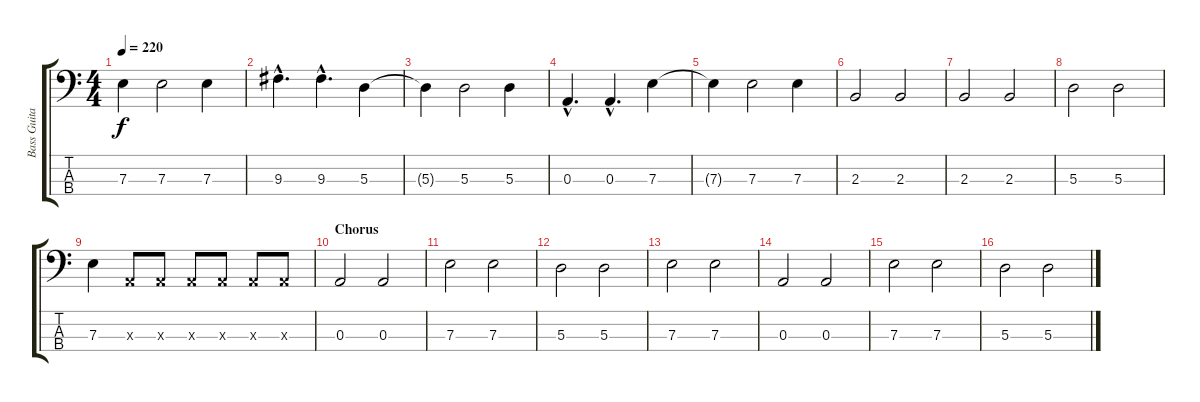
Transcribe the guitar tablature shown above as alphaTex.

\track ("Bass Guitar 1" "Bass Guita") {instrument electricbasspick}
\staff {score tabs}
\tuning (G2 D2 A1 E1) {hide}
\ts (4 4)
\tempo 220
\clef f4
\ks c
7.3{t}.4{dy f} 7.3.2 7.3.4 |
9.3{hac}.4{d} 9.3{hac}.4{d} 5.3.4 |
5.3{t}.4 5.3.2 5.3.4 |
0.3{hac}.4{d} 0.3{hac}.4{d} 7.3.4 |
7.3{t}.4 7.3.2 7.3.4 |
2.3.2 2.3.2 |
2.3.2 2.3.2 |
5.3.2 5.3.2 |
7.3.4 0.3{x}.8 0.3{x}.8 0.3{x}.8 0.3{x}.8 0.3{x}.8 0.3{x}.8 |
\section ("" "Chorus")
0.3.2 0.3.2 |
7.3.2 7.3.2 |
5.3.2 5.3.2 |
7.3.2 7.3.2 |
0.3.2 0.3.2 |
7.3.2 7.3.2 |
5.3.2 5.3.2
